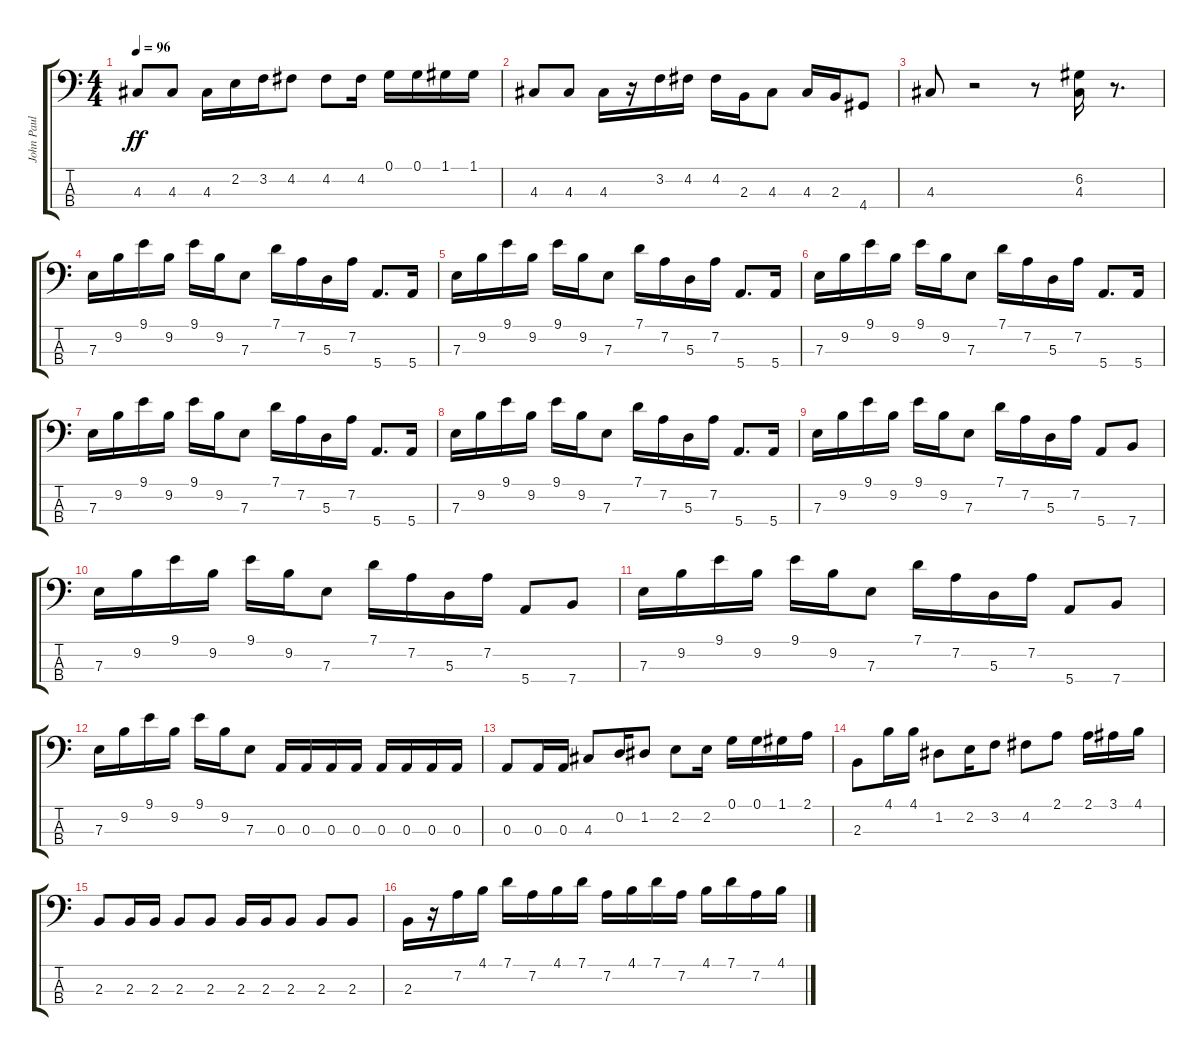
\track ("John Paul Jones - Bass Guitar" "John Paul ") {instrument electricbassfinger}
\staff {score tabs}
\tuning (G2 D2 A1 E1) {hide}
\ts (4 4)
\tempo 96
\clef f4
\ks c
4.3.8{dy ff} 4.3.8 4.3.16 2.2.16 3.2.16 4.2.8 4.2.8 4.2.16 0.1.16 0.1.16 1.1.16 1.1.16 |
4.3.8 4.3.8 4.3.16 r.16 3.2.16 4.2.16 4.2.16 2.3.16 4.3.8 4.3.16 2.3.16 4.4.8 |
4.3.8 r.2 r.8 (6.2 4.3).16 r.8{d} |
7.3.16 9.2.16 9.1.16 9.2.16 9.1.16 9.2.16 7.3.8 7.1.16 7.2.16 5.3.16 7.2.16 5.4.8{d} 5.4.16 |
7.3.16 9.2.16 9.1.16 9.2.16 9.1.16 9.2.16 7.3.8 7.1.16 7.2.16 5.3.16 7.2.16 5.4.8{d} 5.4.16 |
7.3.16 9.2.16 9.1.16 9.2.16 9.1.16 9.2.16 7.3.8 7.1.16 7.2.16 5.3.16 7.2.16 5.4.8{d} 5.4.16 |
7.3.16 9.2.16 9.1.16 9.2.16 9.1.16 9.2.16 7.3.8 7.1.16 7.2.16 5.3.16 7.2.16 5.4.8{d} 5.4.16 |
7.3.16 9.2.16 9.1.16 9.2.16 9.1.16 9.2.16 7.3.8 7.1.16 7.2.16 5.3.16 7.2.16 5.4.8{d} 5.4.16 |
7.3.16 9.2.16 9.1.16 9.2.16 9.1.16 9.2.16 7.3.8 7.1.16 7.2.16 5.3.16 7.2.16 5.4.8 7.4.8 |
7.3.16 9.2.16 9.1.16 9.2.16 9.1.16 9.2.16 7.3.8 7.1.16 7.2.16 5.3.16 7.2.16 5.4.8 7.4.8 |
7.3.16 9.2.16 9.1.16 9.2.16 9.1.16 9.2.16 7.3.8 7.1.16 7.2.16 5.3.16 7.2.16 5.4.8 7.4.8 |
7.3.16 9.2.16 9.1.16 9.2.16 9.1.16 9.2.16 7.3.8 0.3.16 0.3.16 0.3.16 0.3.16 0.3.16 0.3.16 0.3.16 0.3.16 |
0.3.8 0.3.16 0.3.16 4.3.8 0.2.16 1.2.8 2.2.8 2.2.16 0.1.16 0.1.16 1.1.16 2.1.16 |
2.3.8 4.1.16 4.1.16 1.2.8 2.2.16 3.2.8 4.2.8 2.1.8 2.1.16 3.1.16 4.1.16 |
2.3.8 2.3.16 2.3.16 2.3.8 2.3.8 2.3.16 2.3.16 2.3.8 2.3.8 2.3.8 |
2.3.16 r.16 7.2.16 4.1.16 7.1.16 7.2.16 4.1.16 7.1.16 7.2.16 4.1.16 7.1.16 7.2.16 4.1.16 7.1.16 7.2.16 4.1.16
